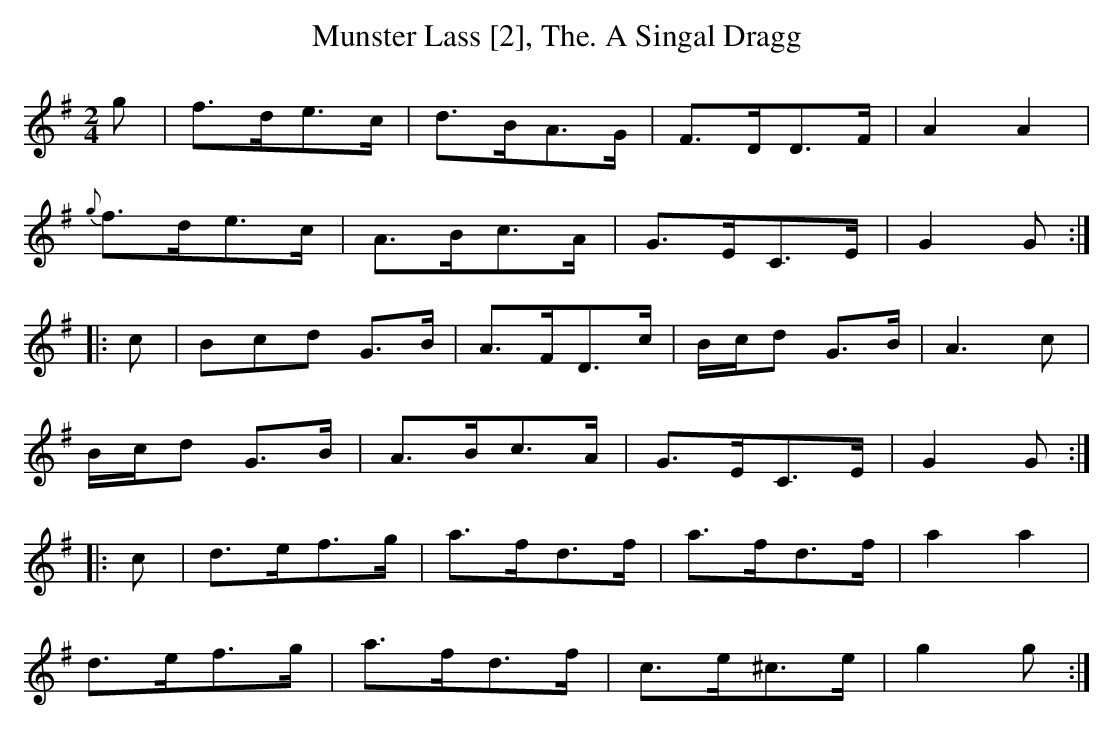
X:1
T:Munster Lass [2], The. A Singal Dragg
M:2/4
L:1/8
K:G
g|f>de>c|d>BA>G|F>DD>F |A2A2|
{g}f>de>c|A>Bc>A|G>EC>E|G2G:|
|:c|Bcd G>B|A>FD>c|B/c/d G>B|A3c|
B/c/d G>B|A>Bc>A|G>EC>E|G2G:|
|:c|d>ef>g|a>fd>f|a>fd>f|a2a2|
d>ef>g|a>fd>f|c>e^c>e|g2g:|
